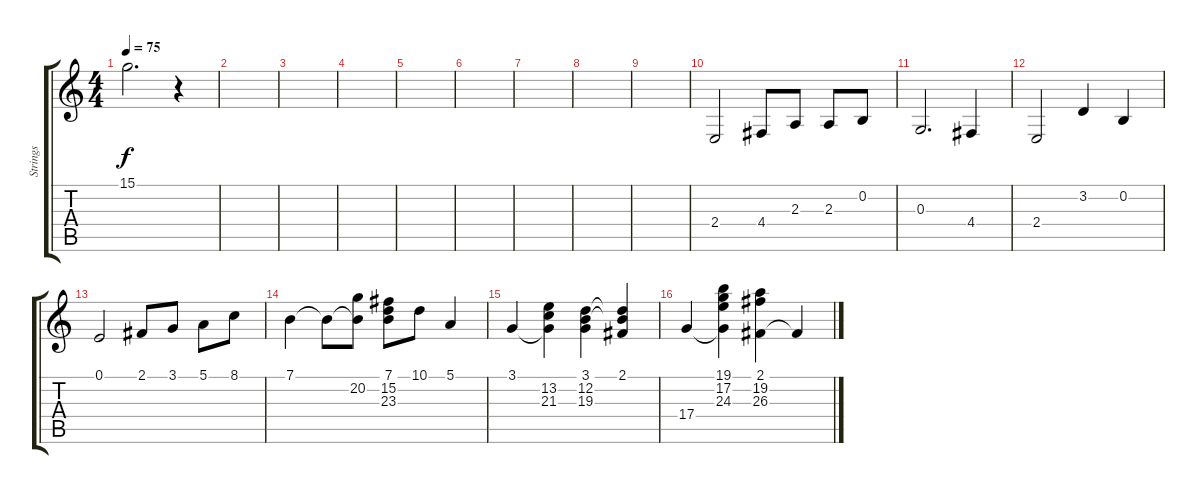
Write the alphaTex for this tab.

\track ("Strings" "Strings") {instrument tremolostrings}
\staff {score tabs}
\tuning (E4 B3 G3 D3 A2 E2) {hide}
\ts (4 4)
\tempo 75
\clef g2
\ks c
15.1.2{d dy f} r.4 |
|
|
|
|
|
|
|
|
2.4.2 4.4.8 2.3.8 2.3.8 0.2.8 |
0.3.2{d} 4.4.4 |
2.4.2 3.2.4 0.2.4 |
0.1.2 2.1.8 3.1.8 5.1.8 8.1.8 |
7.1.4 7.1{t}.8 (7.1{t} 20.2).8 (7.1 15.2 23.3).8 10.1.8 5.1.4 |
3.1.4 (3.1{t} 13.2 21.3).4 (3.1 12.2 19.3).4 (2.1 12.2{t} 19.3{t}).4 |
17.4.4 (19.1 17.2 24.3 17.4{t}).4 (2.1 19.2 26.3).4 2.1{t}.4
